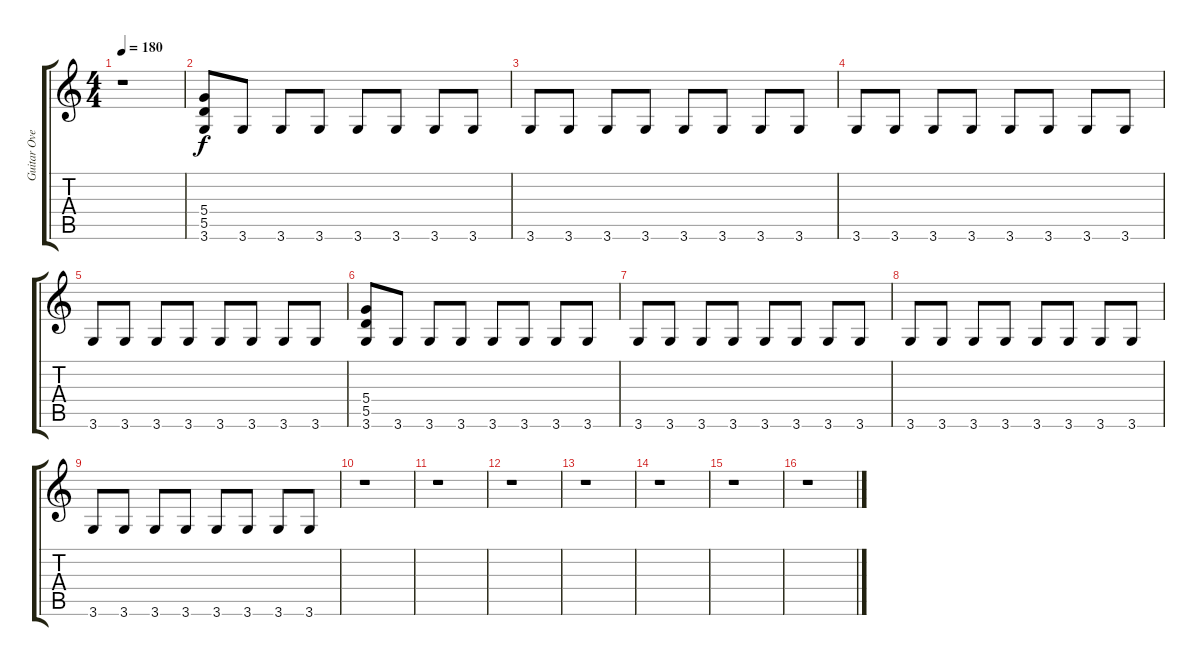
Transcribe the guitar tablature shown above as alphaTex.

\track ("Guitar Overdubs" "Guitar Ove") {instrument overdrivenguitar}
\staff {score tabs}
\tuning (E4 B3 G3 D3 A2 E2) {hide}
\ts (4 4)
\tempo 180
\clef g2
\ks c
r.1{dy f} |
(5.4 5.5 3.6).8 3.6.8 3.6.8 3.6.8 3.6.8 3.6.8 3.6.8 3.6.8 |
3.6.8 3.6.8 3.6.8 3.6.8 3.6.8 3.6.8 3.6.8 3.6.8 |
3.6.8 3.6.8 3.6.8 3.6.8 3.6.8 3.6.8 3.6.8 3.6.8 |
3.6.8 3.6.8 3.6.8 3.6.8 3.6.8 3.6.8 3.6.8 3.6.8 |
(5.4 5.5 3.6).8 3.6.8 3.6.8 3.6.8 3.6.8 3.6.8 3.6.8 3.6.8 |
3.6.8 3.6.8 3.6.8 3.6.8 3.6.8 3.6.8 3.6.8 3.6.8 |
3.6.8 3.6.8 3.6.8 3.6.8 3.6.8 3.6.8 3.6.8 3.6.8 |
3.6.8 3.6.8 3.6.8 3.6.8 3.6.8 3.6.8 3.6.8 3.6.8 |
r.1 |
r.1 |
r.1 |
r.1 |
r.1 |
r.1 |
r.1
